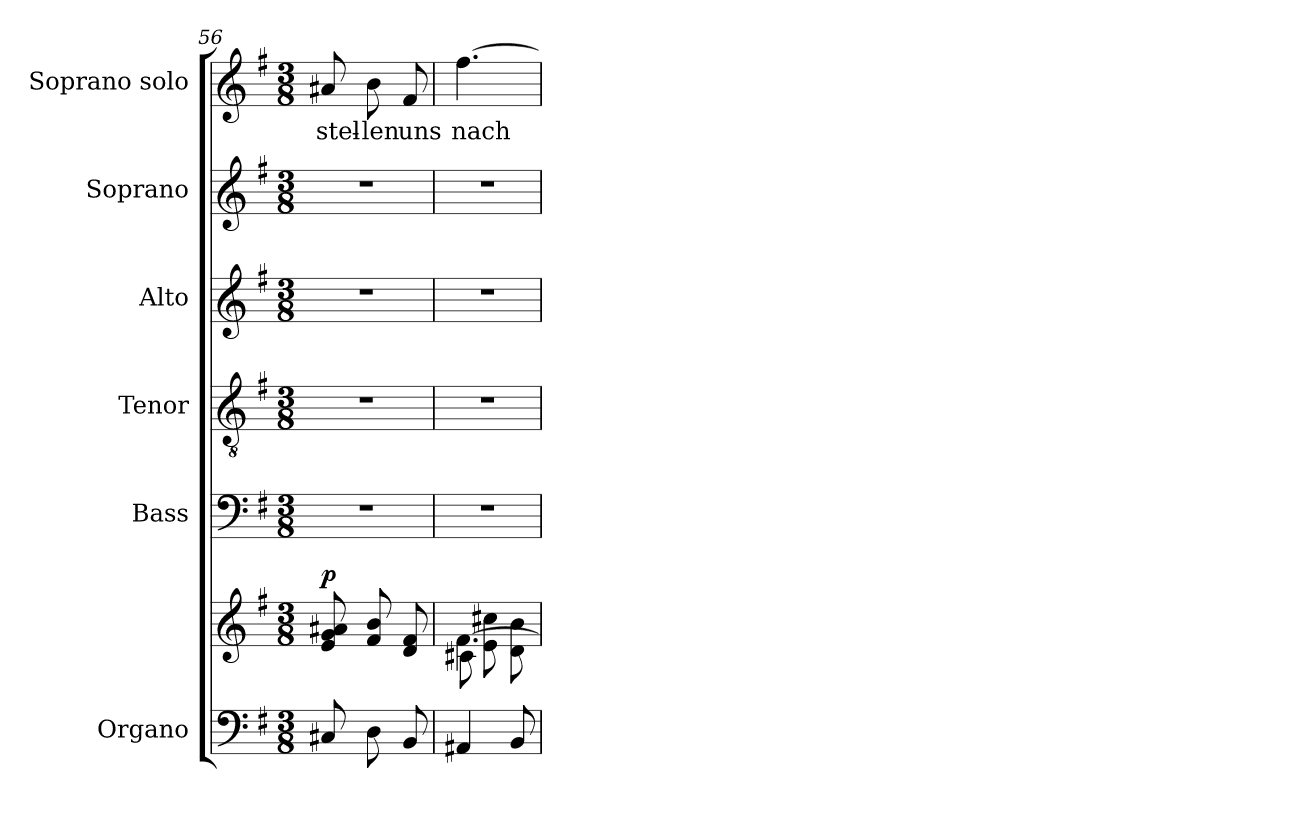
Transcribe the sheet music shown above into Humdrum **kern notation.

**kern	**kern	**dynam	**kern	**kern	**kern	**kern	**kern	**text
*part6	*part6	*part6	*part5	*part4	*part3	*part2	*part1	*part1
*staff7	*staff6	*staff6/7	*staff5	*staff4	*staff3	*staff2	*staff1	*staff1
*I"Organo	*	*	*I"Bass	*I"Tenor	*I"Alto	*I"Soprano	*I"Soprano solo	*
*I'Org.	*	*	*I'B.	*I'T.	*I'A.	*I'S.	*I'S.s	*
!!LO:LB:g=z
*clefF4	*clefG2	*	*clefF4	*clefGv2	*clefG2	*clefG2	*clefG2	*
*k[f#]	*k[f#]	*	*k[f#]	*k[f#]	*k[f#]	*k[f#]	*k[f#]	*
*M3/8	*M3/8	*	*M3/8	*M3/8	*M3/8	*M3/8	*M3/8	*
=56	=56	=56	=56	=56	=56	=56	=56	=56
!	!	!LO:DY:a	!	!	!	!	!	!LO:LY:b
8C#X/	8e/ 8g/ 8a#X/	p	4.r	4.r	4.r	4.r	8a#X/	stel-
!	!	!	!	!	!	!	!	!LO:LY:b
8D\	8f#/ 8b/	.	.	.	.	.	8b\	-len
!	!	!	!	!	!	!	!	!LO:LY:b
8BB/	8d/ 8f#/	.	.	.	.	.	8f#/	uns
=57	=57	=57	=57	=57	=57	=57	=57	=57
*	*^	*	*	*	*	*	*	*
!	!	!	!	!	!	!	!	!	!LO:LY:b
4AA#X/	[4.f#\	8c#X\	.	4.r	4.r	4.r	4.r	[4.ff#\	nach
.	.	8e\ 8cc#X\	.	.	.	.	.	.	.
8BB/	.	8d\ 8b\	.	.	.	.	.	.	.
*	*v	*v	*	*	*	*	*	*	*
=	=	=	=	=	=	=	=	=
*-	*-	*-	*-	*-	*-	*-	*-	*-
